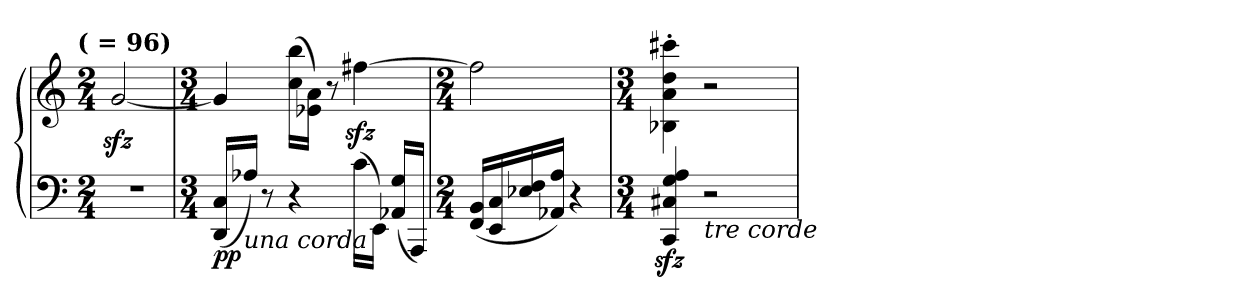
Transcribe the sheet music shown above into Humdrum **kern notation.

**kern	**kern	**dynam
*part1	*part1	*part1
*staff2	*staff1	*staff1/2
*clefF4	*clefG2	*
*k[]	*k[]	*
!!LO:TX:omd:t=( = 96)
*M2/4	*M2/4	*
*MM48	*MM48	*
=1	=1	=1
2r	[2gzz</	.
=2	=2	=2
*M3/4	*M3/4	*
!	!	!LO:DY:b=2
(<16DD/ 16C/LL	4g/]	pp
!LO:TX:b:i:t=una corda	!	!
16A-X/JJ)	.	.
8r	.	.
4r	(>16cc\ 16bb\LL	.
.	16e-X\ 16a\JJ)	.
.	8r	.
(>16c\LL	[4ff#Xzz<\	.
16EE\JJ)	.	.
(<16AA-X/ 16G/LL	.	.
16AAA/JJ)	.	.
=3	=3	=3
*M2/4	*M2/4	*
(<16FF/ 16BB/LL	2ff#\]	.
16EE/ 16C/	.	.
16E-X/ 16F/	.	.
16AA-X/ 16A/JJ)	.	.
4r	.	.
=4	=4	=4
*M3/4	*M3/4	*
4CCzz</ 4C#Xzz</ 4Gzz</ 4Azz</	4B-X'\ 4a'\ 4dd'\ 4ccc#X'\	.
!LO:TX:b:i:t=tre corde	!	!
2r	2r	.
=	=	=
*-	*-	*-
